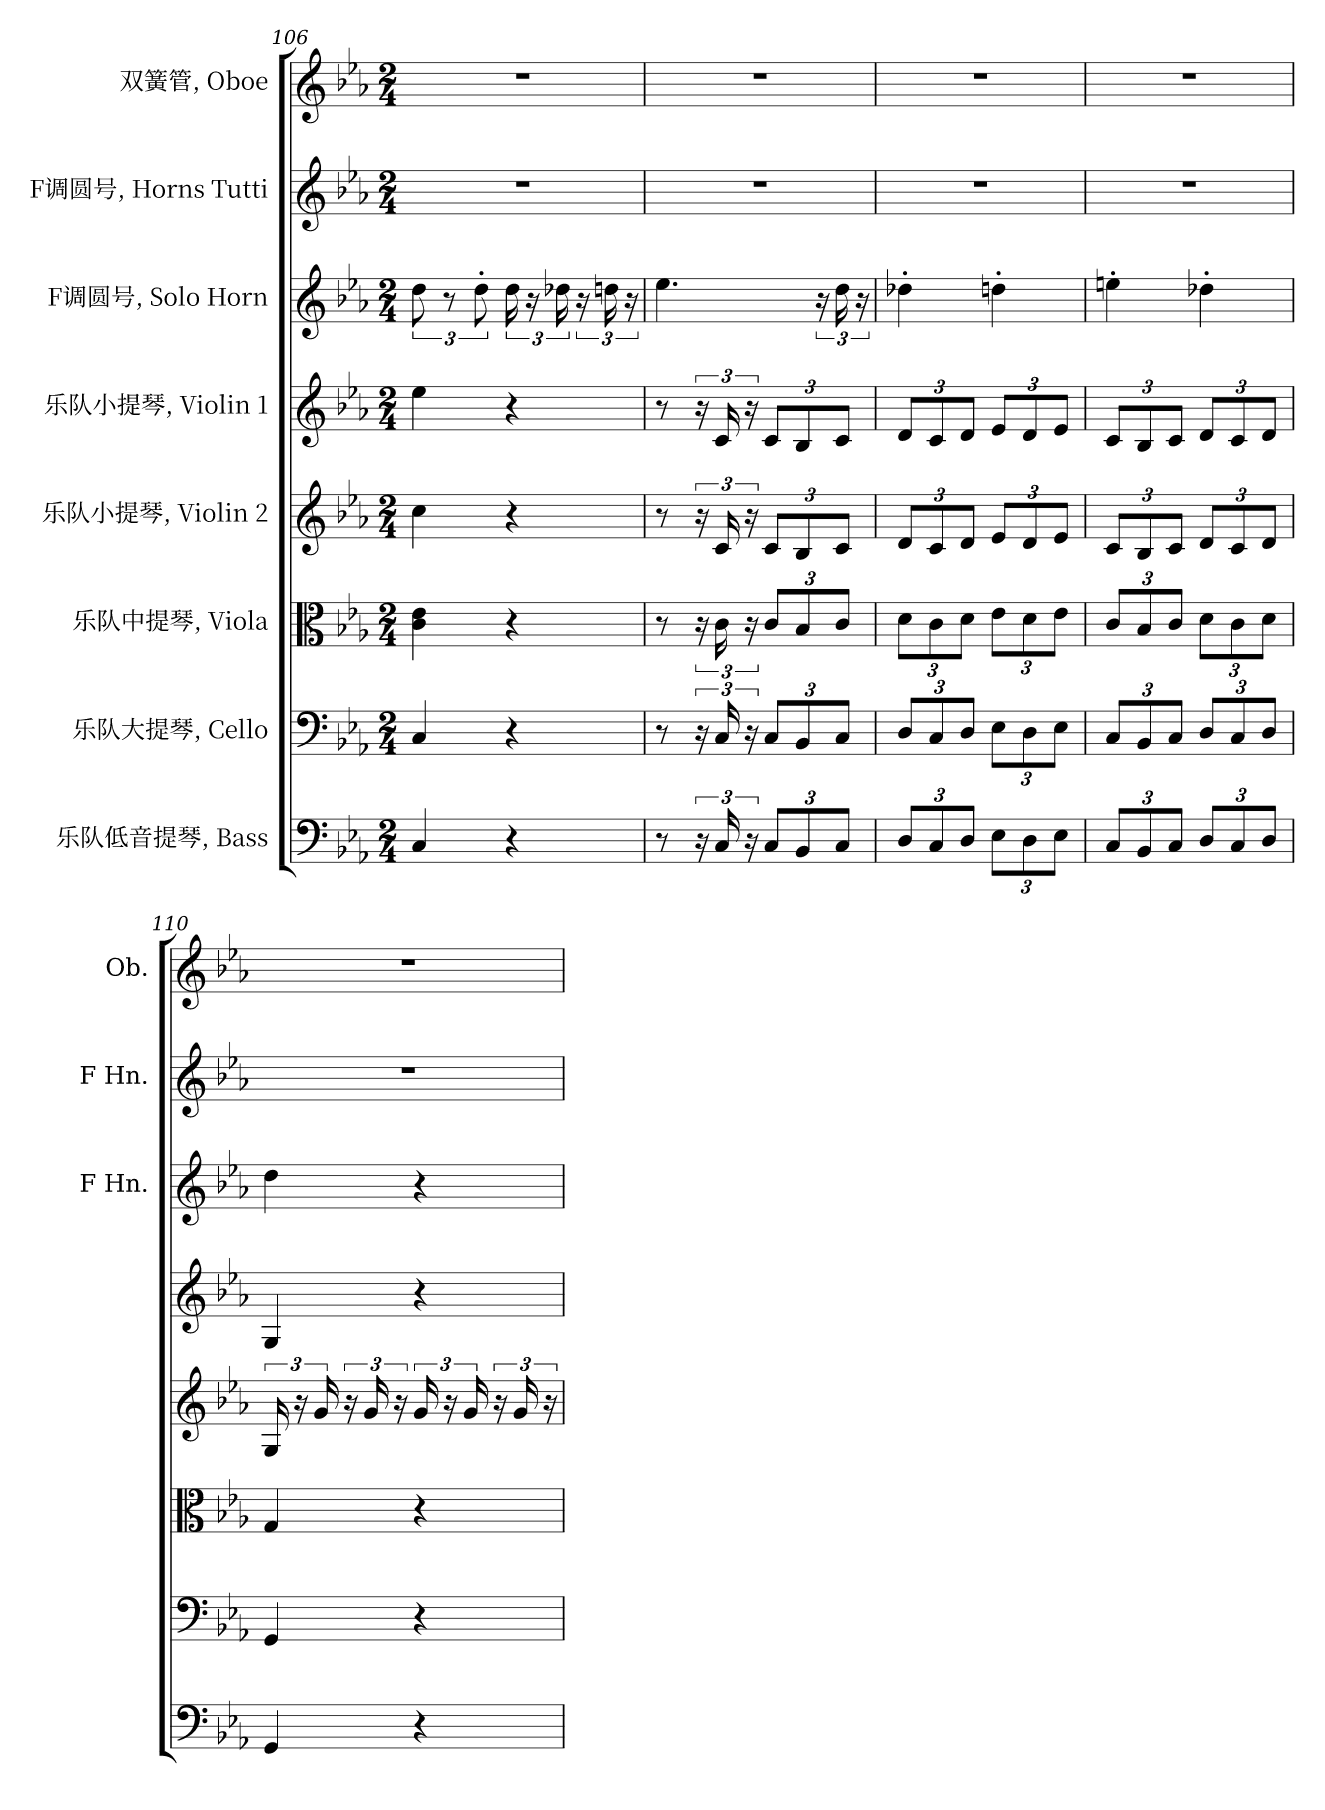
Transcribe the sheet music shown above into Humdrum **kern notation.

**kern	**kern	**kern	**kern	**kern	**kern	**kern	**kern
*part8	*part7	*part6	*part5	*part4	*part3	*part2	*part1
*staff8	*staff7	*staff6	*staff5	*staff4	*staff3	*staff2	*staff1
*I"乐队低音提琴, Bass	*I"乐队大提琴, Cello	*I"乐队中提琴, Viola	*I"乐队小提琴, Violin 2	*I"乐队小提琴, Violin 1	*I"F调圆号, Solo Horn	*I"F调圆号, Horns Tutti	*I"双簧管, Oboe
*	*	*	*	*	*I'F Hn.	*I'F Hn.	*I'Ob.
!!LO:PB:g=z
*clefF4	*clefF4	*clefC3	*clefG2	*clefG2	*clefG2	*clefG2	*clefG2
*ITrd7c12	*	*	*	*	*ITrd4c7	*ITrd4c7	*
*k[b-e-a-]	*k[b-e-a-]	*k[b-e-a-]	*k[b-e-a-]	*k[b-e-a-]	*k[b-e-a-d-]	*k[b-e-a-d-]	*k[b-e-a-]
*M2/4	*M2/4	*M2/4	*M2/4	*M2/4	*M2/4	*M2/4	*M2/4
=106	=106	=106	=106	=106	=106	=106	=106
4CC/	4C/	4c\ 4e-\	4cc\	4ee-\	12g\	2r	2r
.	.	.	.	.	12r	.	.
.	.	.	.	.	12g'\	.	.
4r	4r	4r	4r	4r	24g\	.	.
.	.	.	.	.	24r	.	.
.	.	.	.	.	24g-X\	.	.
.	.	.	.	.	24r	.	.
.	.	.	.	.	24gn\	.	.
.	.	.	.	.	24r	.	.
=107	=107	=107	=107	=107	=107	=107	=107
8r	8r	8r	8r	8r	4.a-\	2r	2r
24r	24r	24r	24r	24r	.	.	.
24CC/	24C/	24c\	24c/	24c/	.	.	.
24r	24r	24r	24r	24r	.	.	.
*Xbrackettup	*Xbrackettup	*Xbrackettup	*Xbrackettup	*Xbrackettup	*	*	*
12CC/L	12C/L	12c/L	12c/L	12c/L	.	.	.
12BBB-/	12BB-/	12B-/	12B-/	12B-/	.	.	.
.	.	.	.	.	24r	.	.
12CC/J	12C/J	12c/J	12c/J	12c/J	24g\	.	.
.	.	.	.	.	24r	.	.
=108	=108	=108	=108	=108	=108	=108	=108
12DD/L	12D/L	12d\L	12d/L	12d/L	4g-X'\	2r	2r
12CC/	12C/	12c\	12c/	12c/	.	.	.
12DD/J	12D/J	12d\J	12d/J	12d/J	.	.	.
12EE-\L	12E-\L	12e-\L	12e-/L	12e-/L	4gn'\	.	.
12DD\	12D\	12d\	12d/	12d/	.	.	.
12EE-\J	12E-\J	12e-\J	12e-/J	12e-/J	.	.	.
=109	=109	=109	=109	=109	=109	=109	=109
12CC/L	12C/L	12c/L	12c/L	12c/L	4an'\	2r	2r
12BBB-/	12BB-/	12B-/	12B-/	12B-/	.	.	.
12CC/J	12C/J	12c/J	12c/J	12c/J	.	.	.
12DD/L	12D/L	12d\L	12d/L	12d/L	4g-X'\	.	.
12CC/	12C/	12c\	12c/	12c/	.	.	.
12DD/J	12D/J	12d\J	12d/J	12d/J	.	.	.
!!LO:PB:g=z
=110	=110	=110	=110	=110	=110	=110	=110
*	*	*	*brackettup	*	*	*	*
4GGG/	4GG/	4G/	24G/	4G/	4g\	2r	2r
.	.	.	24r	.	.	.	.
.	.	.	24g/	.	.	.	.
.	.	.	24r	.	.	.	.
.	.	.	24g/	.	.	.	.
.	.	.	24r	.	.	.	.
4r	4r	4r	24g/	4r	4r	.	.
.	.	.	24r	.	.	.	.
.	.	.	24g/	.	.	.	.
.	.	.	24r	.	.	.	.
.	.	.	24g/	.	.	.	.
.	.	.	24r	.	.	.	.
=	=	=	=	=	=	=	=
*-	*-	*-	*-	*-	*-	*-	*-
